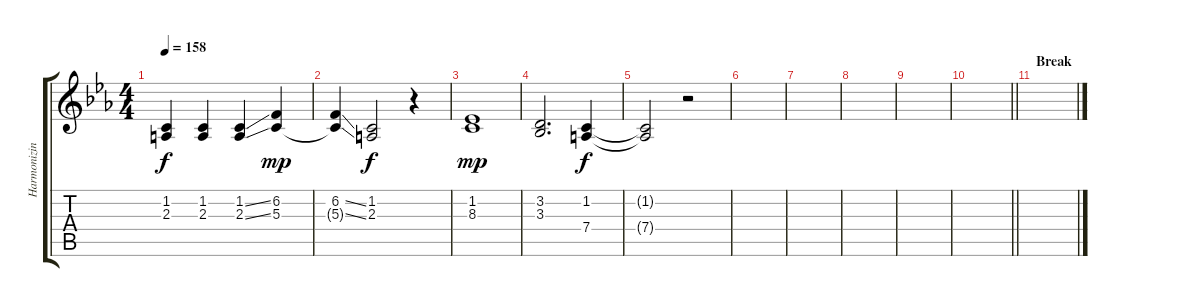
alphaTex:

\track ("Harmonizing Vocals" "Harmonizin") {instrument sopranosax}
\staff {score tabs}
\tuning (E4 B3 G3 D3 A2 E2) {hide}
\ts (4 4)
\tempo 158
\clef g2
\ks eb
(1.2 2.3).4{dy f} (1.2 2.3).4 (1.2{ss} 2.3{ss}).4 (6.2 5.3).4{dy mp} |
(6.2{ss} 5.3{ss t}).4 (1.2 2.3).2{dy f} r.4 |
(1.2 8.3).1{dy mp} |
(3.2 3.3).2{d} (1.2 7.4).4{dy f} |
(1.2{t} 7.4{t}).2 r.2 |
|
|
|
|
\barLineRight lightlight
|
\section ("" "Break")
